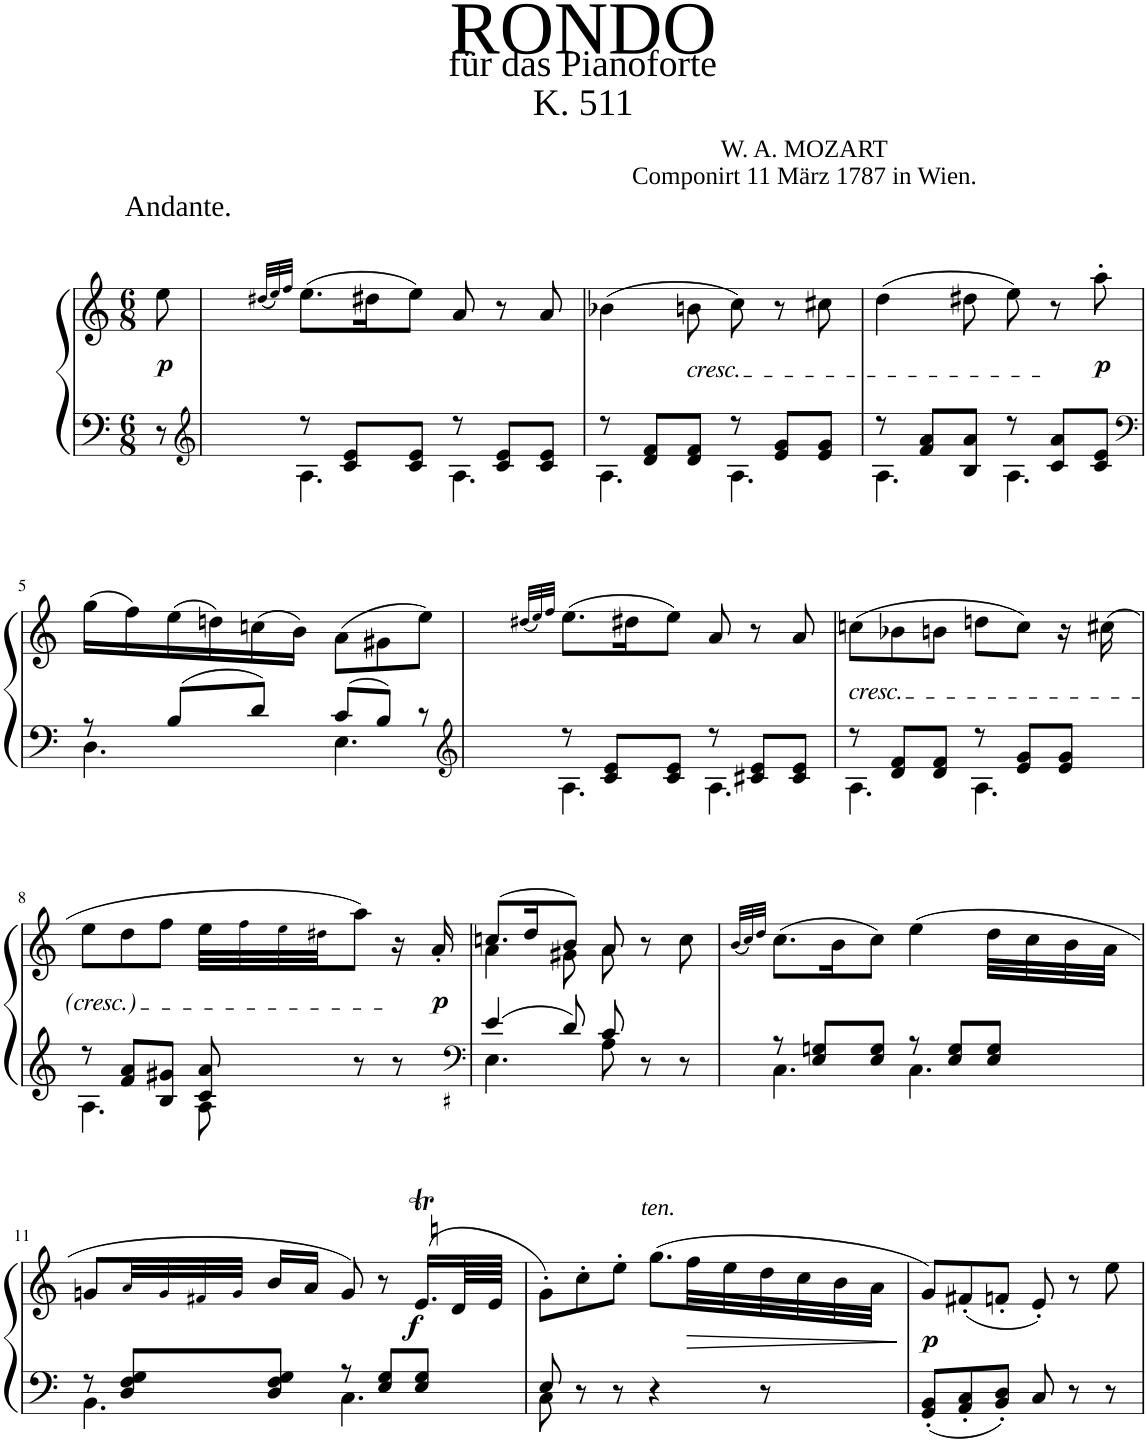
**kern	**kern	**dynam
*part1	*part1	*part1
*staff2	*staff1	*staff1/2
*I"Piano	*	*
*I'Pno.	*	*
*clefF4	*clefG2	*
*k[]	*k[]	*
*M6/8	*M6/8	*
=1	=1	=1
!	!LO:TX:a:t=Andante.	!
!	!	!LO:DY:b
8r	8ee;<\	p
=2	=2	=2
*clefG2	*	*
*	*^	*
.	(32qdd#X/LLL	qdd#LLL	.
.	32qee/)	qee	.
.	32qff/JJJ	qffJJJ	.
*^	*	*	*
8r	4.A\	(8.ee\L	8ee	.
8c/ 8e/L	.	.	8ryy	.
.	.	16dd#X\K	.	.
8c/ 8e/J	.	8ee\J)	2ryy	.
8r	4.A\	8a/	.	.
8c/ 8e/L	.	8r	.	.
8c/ 8e/J	.	8a/	.	.
*	*	*v	*v	*
=3	=3	=3	=3
8r	4.A\	(4b-X\	.
8d/ 8f/L	.	.	.
!	!	!LO:TX:b:i:t=cresc.	!
8d/ 8f/J	.	8bn\	.
8r	4.A\	8cc\)	.
8e/ 8g/L	.	8r	.
8e/ 8g/J	.	8cc#X\	.
=4	=4	=4	=4
8r	4.A\	(4dd\	.
8f/ 8a/L	.	.	.
8B/ 8a/J	.	8dd#X\	.
8r	4.A\	8ee\)	.
8c/ 8a/L	.	8r	.
!	!	!	!LO:DY:b
8c/ 8e/J	.	8aa'\	p
!!LO:LB:g=z
=5	=5	=5	=5
*clefF4	*	*	*
8r	4.D\	(16gg\LL	.
.	.	16ff\)	.
8B/L	.	(16ee\	.
.	.	16ddn\)	.
8d/J	.	(16ccn\	.
.	.	16b\JJ)	.
8c/L	4.E\	(8a\L	.
8B/J	.	8g#X\	.
8r	.	8ee\J)	.
=6	=6	=6	=6
*clefG2	*	*	*
*	*	*^	*
.	.	(32qdd#X/LLL	qdd#LLL	.
.	.	32qee/)	qee	.
.	.	32qff/JJJ	qffJJJ	.
8r	4.A\	(8.ee\L	8ee	.
8c/ 8e/L	.	.	8ryy	.
.	.	16dd#X\K	.	.
8c/ 8e/J	.	8ee\J)	2ryy	.
8r	4.A\	8a/	.	.
8c#X/ 8e/L	.	8r	.	.
8c#/ 8e/J	.	8a/	.	.
*	*	*v	*v	*
=7	=7	=7	=7
!	!	!LO:TX:b:i:t=cresc.	!
8r	4.A\	(8ccn\L	.
8d/ 8f/L	.	8b-X\	.
8d/ 8f/J	.	8bn\J	.
8r	4.A\	8ddn\L	.
8e/ 8g/L	.	8cc\J)	.
8e/ 8g/J	.	16r	.
.	.	(16cc#X\	.
!!LO:LB:g=z
=8	=8	=8	=8
8r	4.A\	8ee\L	.
8f/ 8a/L	.	8dd\	.
8B/ 8g#X/J	.	8ff\J	.
8c/ 8a/	8A\	32ee\LLL	.
.	.	32ff!\	.
.	.	32ee!\	.
.	.	32dd#X!\JJ	.
8r	4ryy	8aa\J)	.
8r	.	16r	.
!	!	!	!LO:DY:b
.	.	16a'/	p
=9	=9	=9	=9
*clefF4	*	*	*
*	*	*^	*
4e/	4.E\	(8.ccn/L	4a\	.
.	.	16dd/K	.	.
8d/	.	8b/J)	8g#X\	.
8c/	8A\	8a/	8a\	.
8r	4ryy	8r	4ryy	.
8r	.	8cc\	.	.
*	*	*v	*v	*
=10	=10	=10	=10
.	.	(32qb/LLL	.
.	.	32qcc/)	.
.	.	32qdd/JJJ	.
8r	4.C\	(8.cc\L	.
8E/ 8Gn/L	.	.	.
.	.	16b\K	.
8E/ 8G/J	.	8cc\J)	.
8r	4.C\	(4ee\	.
8E/ 8G/L	.	.	.
8E/ 8G/J	.	32dd\LLL	.
.	.	32cc\	.
.	.	32b\	.
.	.	32a\JJJ	.
!!LO:LB:g=z
=11	=11	=11	=11
8r	4.BB\	8gn/L	.
8D/ 8F/ 8G/L	.	32a!/LL	.
.	.	32g!/	.
.	.	32f#X!/	.
.	.	32g!/JJJ	.
8D/ 8F/ 8G/J	.	16b/LL	.
.	.	16a/JJ	.
8r	4.C\	8g/)	.
8E/ 8G/L	.	8r	.
!	!	!LO:TR:acc=#	!LO:DY:b
8E/ 8G/J	.	(16.enT/LL	f
.	.	64d/LL	.
.	.	64e/JJJJ	.
=12	=12	=12	=12
8E/	8C\	8g'\L)	.
8r	8ryy	8cc'\	.
8r	2ryy	8ee'\J	.
!	!	!LO:TX:a:i:t=ten.	!
4r	.	(8.gg\L	.
!	!	!	!LO:HP:b
.	.	32ff\LL	>
.	.	32ee\	.
8r	.	32dd\	.
.	.	32cc\	.
.	.	32b\	.
.	.	32a\JJJ	.
*v	*v	*	*
.	.	]
=13	=13	=13
!	!	!LO:DY:b
8GG/' 8BB/'L	8g/L)	p
8AA/' 8C/'	(8f#X'/	.
8BB/' 8D/'J	8fn'/J	.
8C/	8e'/)	.
8r	8r	.
8r	8ee\	.
=	=	=
*-	*-	*-
